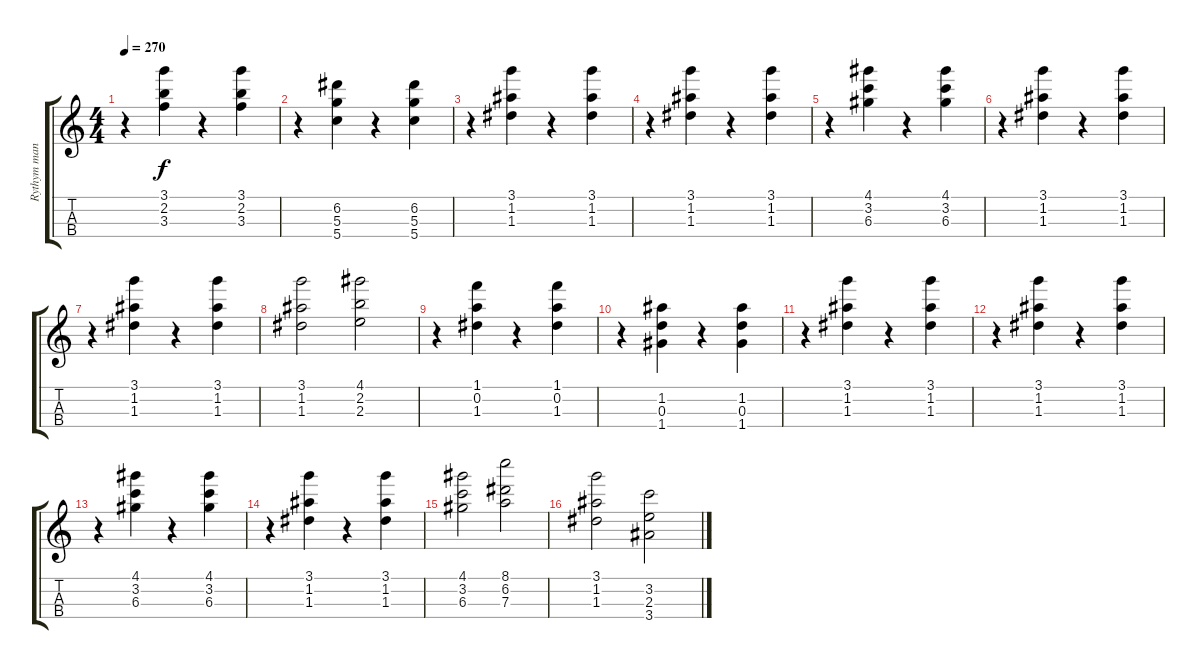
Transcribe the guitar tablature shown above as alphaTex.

\track ("Rythym mandolin" "Rythym man") {instrument banjo}
\staff {score tabs}
\tuning (E5 A4 D4 G3) {hide}
\displaytranspose 12
\ts (4 4)
\tempo 270
\clef g2
\ks c
r.4{dy f} (3.1 2.2 3.3).4 r.4 (3.1 2.2 3.3).4 |
r.4 (6.2 5.3 5.4).4 r.4 (6.2 5.3 5.4).4 |
r.4 (3.1 1.2 1.3).4 r.4 (3.1 1.2 1.3).4 |
r.4 (3.1 1.2 1.3).4 r.4 (3.1 1.2 1.3).4 |
r.4 (4.1 3.2 6.3).4 r.4 (4.1 3.2 6.3).4 |
r.4 (3.1 1.2 1.3).4 r.4 (3.1 1.2 1.3).4 |
r.4 (3.1 1.2 1.3).4 r.4 (3.1 1.2 1.3).4 |
(3.1 1.2 1.3).2 (4.1 2.2 2.3).2 |
r.4 (1.1 0.2 1.3).4 r.4 (1.1 0.2 1.3).4 |
r.4 (1.2 0.3 1.4).4 r.4 (1.2 0.3 1.4).4 |
r.4 (3.1 1.2 1.3).4 r.4 (3.1 1.2 1.3).4 |
r.4 (3.1 1.2 1.3).4 r.4 (3.1 1.2 1.3).4 |
r.4 (4.1 3.2 6.3).4 r.4 (4.1 3.2 6.3).4 |
r.4 (3.1 1.2 1.3).4 r.4 (3.1 1.2 1.3).4 |
(4.1 3.2 6.3).2 (8.1 6.2 7.3).2 |
(3.1 1.2 1.3).2 (3.2 2.3 3.4).2
